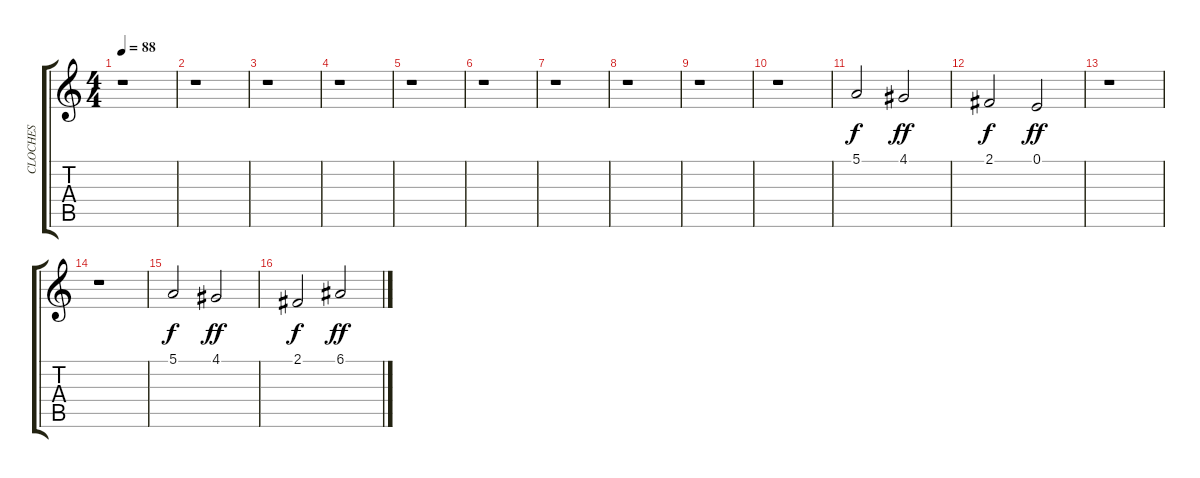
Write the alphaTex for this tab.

\track ("CLOCHES" "CLOCHES") {instrument tubularbells}
\staff {score tabs}
\tuning (E4 B3 G3 D3 A2 E2) {hide}
\ts (4 4)
\tempo 88
\clef g2
\ks c
r.1{dy ff} |
r.1 |
r.1 |
r.1 |
r.1 |
r.1 |
r.1 |
r.1 |
r.1 |
r.1 |
5.1.2{dy f} 4.1.2{dy ff} |
2.1.2{dy f} 0.1.2{dy ff} |
r.1 |
r.1 |
5.1.2{dy f} 4.1.2{dy ff} |
2.1.2{dy f} 6.1.2{dy ff}
